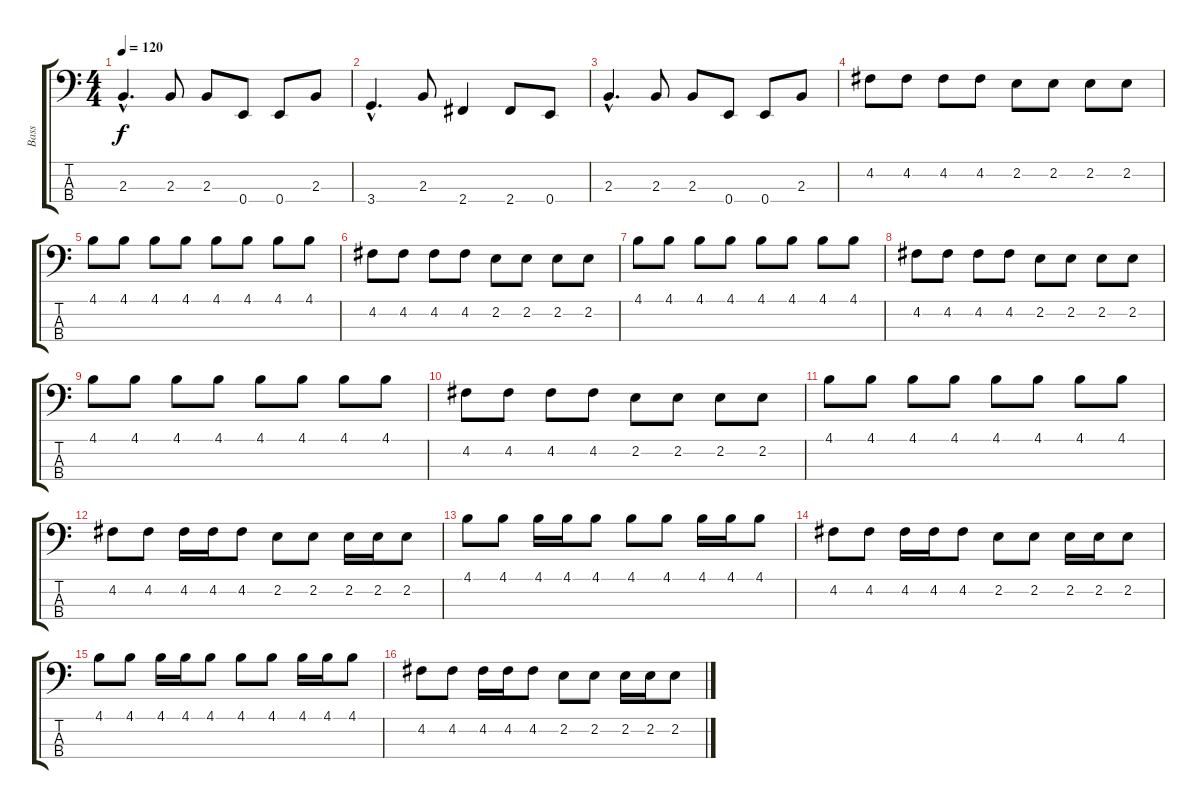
\track ("Bass" "Bass") {instrument electricbassfinger}
\staff {score tabs}
\tuning (G2 D2 A1 E1) {hide}
\ts (4 4)
\tempo 120
\clef f4
\ks c
2.3{hac}.4{d dy f} 2.3.8 2.3.8 0.4.8 0.4.8 2.3.8 |
3.4{hac}.4{d} 2.3.8 2.4.4 2.4.8 0.4.8 |
2.3{hac}.4{d} 2.3.8 2.3.8 0.4.8 0.4.8 2.3.8 |
4.2.8 4.2.8 4.2.8 4.2.8 2.2.8 2.2.8 2.2.8 2.2.8 |
4.1.8 4.1.8 4.1.8 4.1.8 4.1.8 4.1.8 4.1.8 4.1.8 |
4.2.8 4.2.8 4.2.8 4.2.8 2.2.8 2.2.8 2.2.8 2.2.8 |
4.1.8 4.1.8 4.1.8 4.1.8 4.1.8 4.1.8 4.1.8 4.1.8 |
4.2.8 4.2.8 4.2.8 4.2.8 2.2.8 2.2.8 2.2.8 2.2.8 |
4.1.8 4.1.8 4.1.8 4.1.8 4.1.8 4.1.8 4.1.8 4.1.8 |
4.2.8 4.2.8 4.2.8 4.2.8 2.2.8 2.2.8 2.2.8 2.2.8 |
4.1.8 4.1.8 4.1.8 4.1.8 4.1.8 4.1.8 4.1.8 4.1.8 |
4.2.8 4.2.8 4.2.16 4.2.16 4.2.8 2.2.8 2.2.8 2.2.16 2.2.16 2.2.8 |
4.1.8 4.1.8 4.1.16 4.1.16 4.1.8 4.1.8 4.1.8 4.1.16 4.1.16 4.1.8 |
4.2.8 4.2.8 4.2.16 4.2.16 4.2.8 2.2.8 2.2.8 2.2.16 2.2.16 2.2.8 |
4.1.8 4.1.8 4.1.16 4.1.16 4.1.8 4.1.8 4.1.8 4.1.16 4.1.16 4.1.8 |
4.2.8 4.2.8 4.2.16 4.2.16 4.2.8 2.2.8 2.2.8 2.2.16 2.2.16 2.2.8
